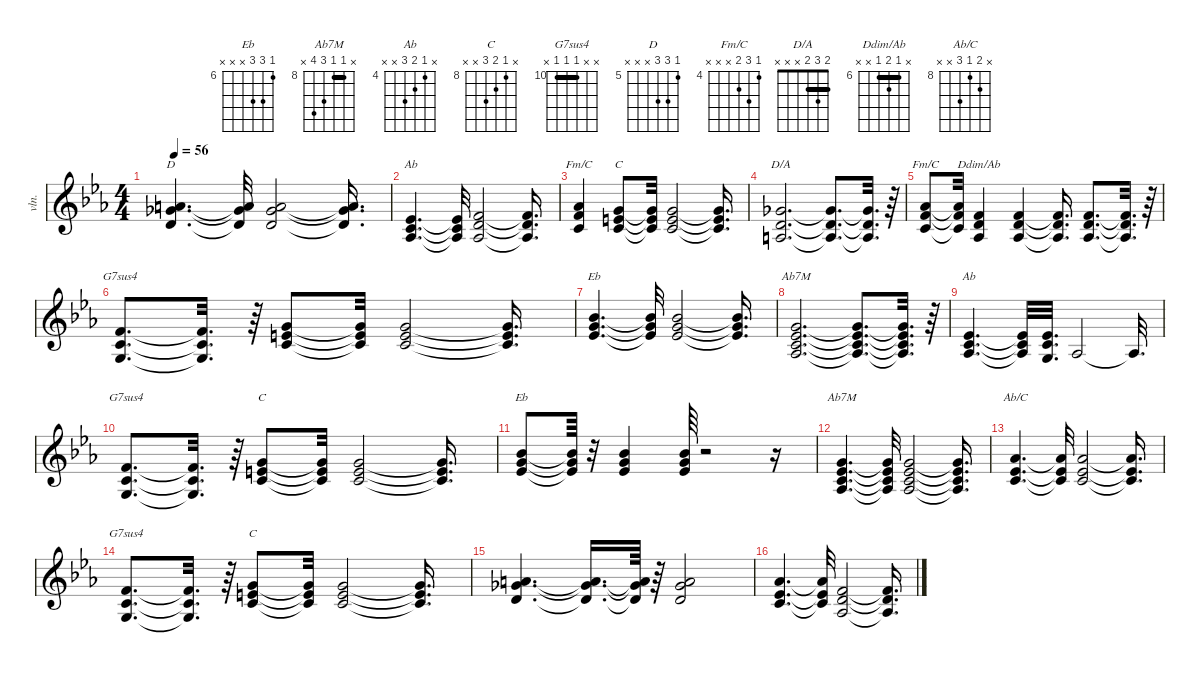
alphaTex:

\defaultSystemsLayout 4
\hideDynamics
\bracketExtendMode nobrackets
\otherSystemsTrackNameOrientation horizontal
\track ("Rock Organ" "vln.") {defaultSystemsLayout 4 solo instrument synthstrings1}
\staff {score}
\tuning (E4 B3 G3 D3 A2 E2)
\chord ("Eb" 6 8 8 x x x) {firstfret 6 showfingering false}
\chord ("Ab7M" 3 4 5 6 x x) {firstfret 3 showfingering false}
\chord ("Ab" x 4 5 6 x x) {firstfret 4 showfingering false}
\chord ("C" 3 5 5 x x x) {showfingering false}
\chord ("G7sus4" x 6 5 5 x x) {firstfret 5 showfingering false barre 5}
\chord ("D" 5 7 7 x x x) {firstfret 5 showfingering false}
\chord ("Fm/C" 4 6 5 x x x) {firstfret 4 showfingering false}
\chord ("D/A" 2 3 2 x x x) {showfingering false barre 2}
\chord ("Ddim/Ab" x 6 7 6 x x) {firstfret 6 showfingering false barre 6}
\chord ("G7sus4" 1 1 0 x x x) {showfingering false barre 1}
\chord ("Ab7M" x 8 8 10 11 x) {firstfret 8 showfingering false barre 8}
\chord ("Ab/C" x 9 8 10 x x) {firstfret 8 showfingering false}
\chord ("G7sus4" x x 10 10 10 x) {firstfret 10 showfingering false barre (10 10)}
\chord ("C" x 8 9 10 x x) {firstfret 8 showfingering false}
\ts (4 4)
\tempo 56
\clef g2
\ks cminor
(5.1{acc forcenatural} 7.2{acc b} 7.3{acc forcenatural}).4{d ch "D" dy f beam Up} (5.1{t acc forcenatural} 7.2{t acc b} 7.3{t acc forcenatural}).32{beam Up} (5.1{acc forcenatural} 7.2{acc b} 7.3{acc forcenatural}).2{beam Up} (5.1{t acc forcenatural} 7.2{t acc b} 7.3{t acc forcenatural}).16{d beam Up} |
(4.2{acc b} 5.3{acc forcenatural} 6.4{acc b}).4{d ch "Ab" beam Up} (4.2{t acc b} 5.3{t acc forcenatural} 6.4{t acc b}).32{beam Up} (6.2{acc forcenatural} 7.3{acc forcenatural} 6.4{acc b}).2{beam Up} (6.2{t acc forcenatural} 7.3{t acc forcenatural} 6.4{t acc b}).16{d beam Up} |
(4.1{acc b} 6.2{acc forcenatural} 5.3{acc forcenatural}).4{ch "Fm/C" beam Up} (3.1{acc forcenatural} 5.2{acc forcenatural} 5.3{acc forcenatural}).8{ch "C" beam Up} (3.1{t acc forcenatural} 5.2{t acc forcenatural} 5.3{t acc forcenatural}).32{beam Up} (3.1{acc forcenatural} 5.2{acc forcenatural} 5.3{acc forcenatural}).2{beam Up} (3.1{t acc forcenatural} 5.2{t acc forcenatural} 5.3{t acc forcenatural}).16{d beam Up} |
(2.1{acc b} 3.2{acc forcenatural} 2.3{acc forcenatural}).2{d ch "D/A" beam Up} (2.1{t acc b} 3.2{t acc forcenatural} 2.3{t acc forcenatural}).8{d beam Up} (2.1{t acc b} 3.2{t acc forcenatural} 2.3{t acc forcenatural}).32{d beam Up} r.64{beam Up} |
(4.1{acc b} 6.2{acc forcenatural} 5.3{acc forcenatural}).8{ch "Fm/C" beam Up} (4.1{t acc b} 6.2{t acc forcenatural} 5.3{t acc forcenatural}).32{beam Up} (6.2{acc forcenatural} 7.3{acc forcenatural} 6.4{acc b}).4{ch "Ddim/Ab" beam Up} (6.2{acc forcenatural} 7.3{acc forcenatural} 6.4{acc b}).4{beam Up} (6.2{t acc forcenatural} 7.3{t acc forcenatural} 6.4{t acc b}).16{d beam Up} (6.2{acc forcenatural} 7.3{acc forcenatural} 6.4{acc b}).8{d beam Up} (6.2{t acc forcenatural} 7.3{t acc forcenatural} 6.4{t acc b}).32{d beam Up} r.64{beam Up} |
(6.2{acc forcenatural} 5.3{acc forcenatural} 5.4{acc forcenatural}).8{d ch "G7sus4" beam Up} (6.2{t acc forcenatural} 5.3{t acc forcenatural} 5.4{t acc forcenatural}).32{d beam Up} r.64{beam Up} (3.1{acc forcenatural} 5.2{acc forcenatural} 5.3{acc forcenatural}).8{beam Up} (3.1{t acc forcenatural} 5.2{t acc forcenatural} 5.3{t acc forcenatural}).32{beam Up} (3.1{acc forcenatural} 5.2{acc forcenatural} 5.3{acc forcenatural}).2{beam Up} (3.1{t acc forcenatural} 5.2{t acc forcenatural} 5.3{t acc forcenatural}).16{d beam Up} |
(6.1{acc b} 8.2{acc forcenatural} 8.3{acc b}).4{d ch "Eb" beam Up} (6.1{t acc b} 8.2{t acc forcenatural} 8.3{t acc b}).32{beam Up} (6.1{acc b} 8.2{acc forcenatural} 8.3{acc b}).2{beam Up} (6.1{t acc b} 8.2{t acc forcenatural} 8.3{t acc b}).16{d beam Up} |
(3.1{acc forcenatural} 4.2{acc b} 5.3{acc forcenatural} 6.4{acc b}).2{d ch "Ab7M" beam Up} (3.1{t acc forcenatural} 4.2{t acc b} 5.3{t acc forcenatural} 6.4{t acc b}).8{d beam Up} (3.1{t acc forcenatural} 4.2{t acc b} 5.3{t acc forcenatural} 6.4{t acc b}).32{d beam Up} r.64{beam Up} |
(4.2{acc b} 5.3{acc forcenatural} 6.4{acc b}).4{d ch "Ab" beam Up} (4.2{t acc b} 5.3{t acc forcenatural} 6.4{t acc b}).32{beam Up} (4.2{acc b} 5.3{acc forcenatural} 5.4{acc forcenatural}).32{d beam Up} 6.4{acc b}.2{beam Up} 6.4{t acc b}.32{d beam Up} |
(1.1{acc forcenatural} 1.2{acc forcenatural} 0.3{acc forcenatural}).8{d ch "G7sus4" beam Up} (1.1{t acc forcenatural} 1.2{t acc forcenatural} 0.3{t acc forcenatural}).32{d beam Up} r.64{beam Up} (3.1{acc forcenatural} 5.2{acc forcenatural} 5.3{acc forcenatural}).8{ch "C" beam Up} (3.1{t acc forcenatural} 5.2{t acc forcenatural} 5.3{t acc forcenatural}).32{beam Up} (3.1{acc forcenatural} 5.2{acc forcenatural} 5.3{acc forcenatural}).2{beam Up} (3.1{t acc forcenatural} 5.2{t acc forcenatural} 5.3{t acc forcenatural}).16{d beam Up} |
(6.1{acc b} 8.2{acc forcenatural} 8.3{acc b}).8{ch "Eb" beam Up} (6.1{t acc b} 8.2{t acc forcenatural} 8.3{t acc b}).64{beam Up} r.32{beam Up} (6.1{acc b} 8.2{acc forcenatural} 8.3{acc b}).4{beam Up} (6.1{acc b} 8.2{acc forcenatural} 8.3{acc b}).64{beam Up} r.2{beam Up} r.16{beam Up} |
(8.2{acc forcenatural} 8.3{acc b} 10.4{acc forcenatural} 11.5{acc b}).4{d ch "Ab7M" beam Up} (8.2{t acc forcenatural} 8.3{t acc b} 10.4{t acc forcenatural} 11.5{t acc b}).32{beam Up} (8.2{acc forcenatural} 8.3{acc b} 10.4{acc forcenatural} 11.5{acc b}).2{beam Up} (8.2{t acc forcenatural} 8.3{t acc b} 10.4{t acc forcenatural} 11.5{t acc b}).16{d beam Up} |
(9.2{acc b} 8.3{acc b} 10.4{acc forcenatural}).4{d ch "Ab/C" beam Up} (9.2{t acc b} 8.3{t acc b} 10.4{t acc forcenatural}).32{beam Up} (9.2{acc b} 8.3{acc b} 10.4{acc forcenatural}).2{beam Up} (9.2{t acc b} 8.3{t acc b} 10.4{t acc forcenatural}).16{d beam Up} |
(10.3{acc forcenatural} 10.4{acc forcenatural} 10.5{acc forcenatural}).8{d ch "G7sus4" beam Up} (10.3{t acc forcenatural} 10.4{t acc forcenatural} 10.5{t acc forcenatural}).32{d beam Up} r.64{beam Up} (8.2{acc forcenatural} 9.3{acc forcenatural} 10.4{acc forcenatural}).8{ch "C" beam Up} (8.2{t acc forcenatural} 9.3{t acc forcenatural} 10.4{t acc forcenatural}).32{beam Up} (8.2{acc forcenatural} 9.3{acc forcenatural} 10.4{acc forcenatural}).2{beam Up} (8.2{t acc forcenatural} 9.3{t acc forcenatural} 10.4{t acc forcenatural}).16{d beam Up} |
(5.1{acc forcenatural} 7.2{acc b} 7.3{acc forcenatural}).4{d beam Up} (5.1{t acc forcenatural} 7.2{t acc b} 7.3{t acc forcenatural}).16{d beam Up} (5.1{t acc forcenatural} 7.2{t acc b} 7.3{t acc forcenatural}).64{beam Up} r.64{beam Up} (5.1{acc forcenatural} 7.2{acc b} 7.3{acc forcenatural}).2{beam Up} |
(4.1{acc b} 4.2{acc b} 5.3{acc forcenatural}).4{d beam Up} (4.1{t acc b} 4.2{t acc b} 5.3{t acc forcenatural}).32{beam Up} (1.1{acc forcenatural} 3.2{acc forcenatural} 1.3{acc b}).2{beam Up} (1.1{t acc forcenatural} 3.2{t acc forcenatural} 1.3{t acc b}).16{d beam Up}
